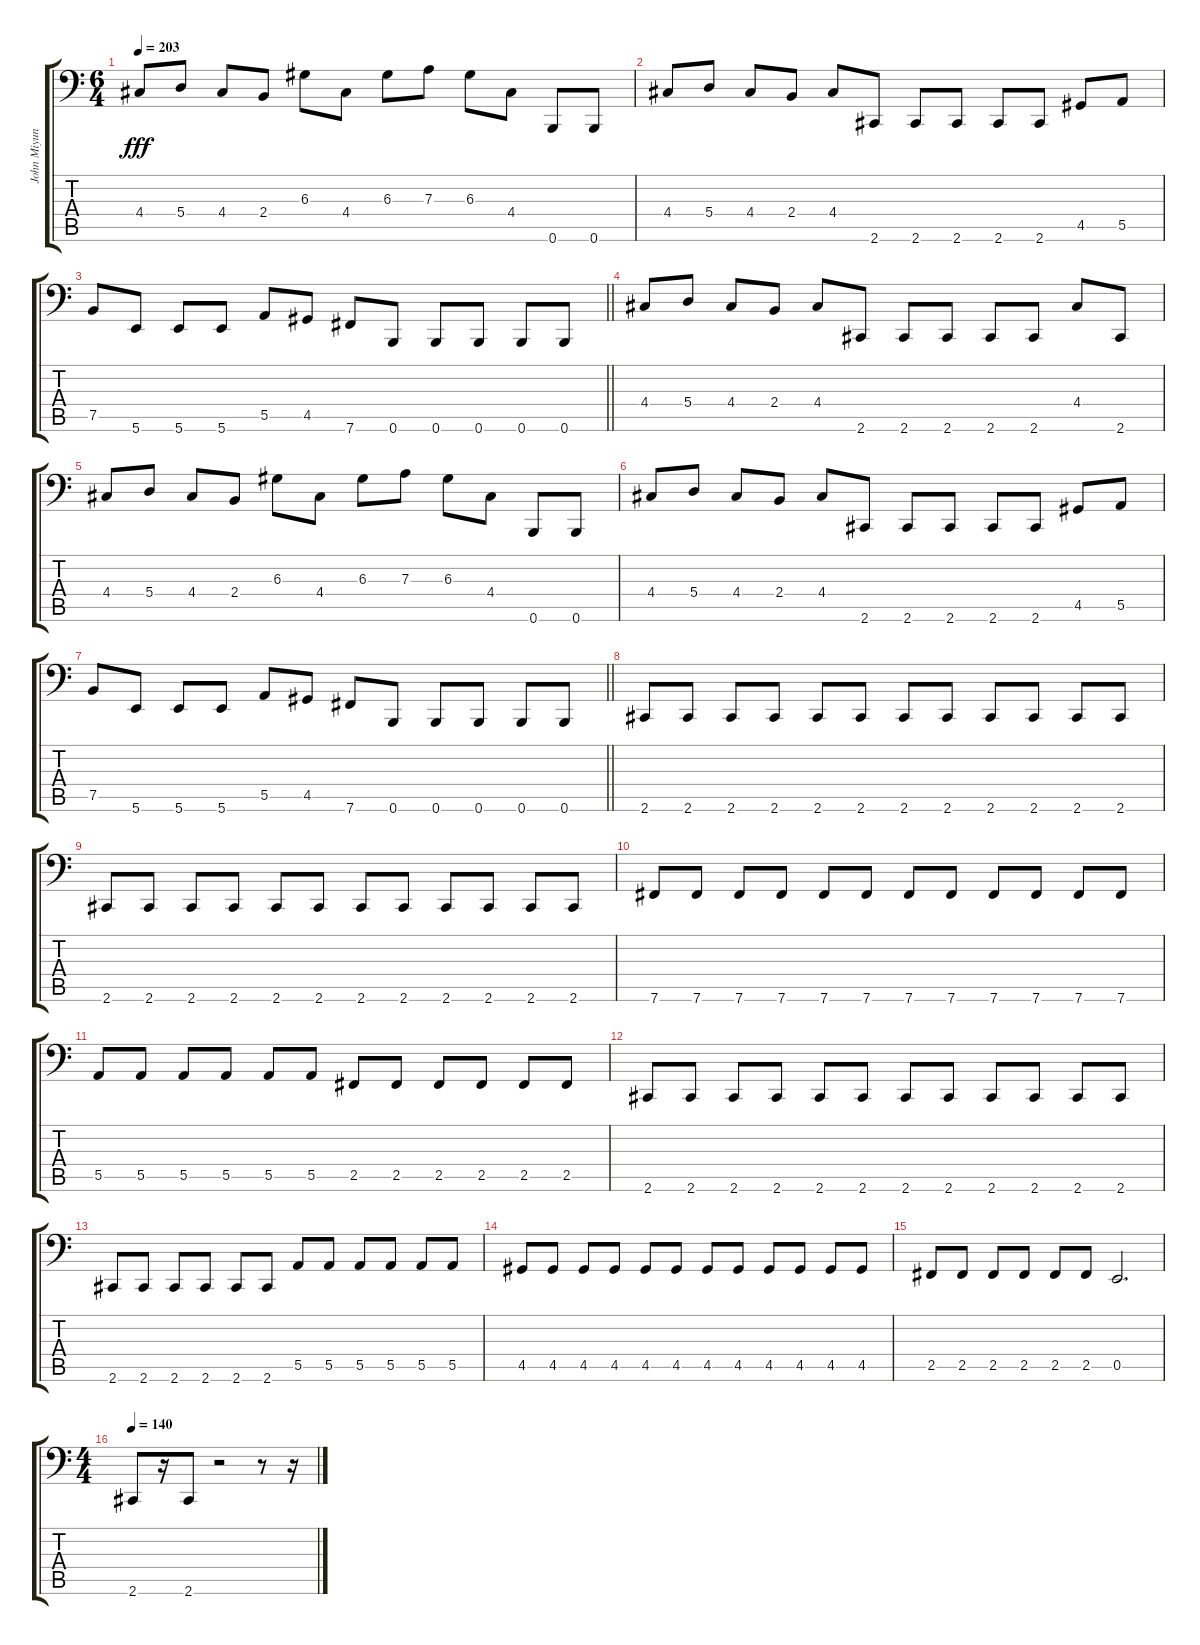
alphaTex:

\track ("John Miyung" "John Miyun") {instrument electricbassfinger}
\staff {score tabs}
\tuning (C3 G2 D2 A1 E1 B0) {hide}
\ts (6 4)
\tempo 203
\clef f4
\ks c
4.4.8{dy fff} 5.4.8 4.4.8 2.4.8 6.3.8 4.4.8 6.3.8 7.3.8 6.3.8 4.4.8 0.6.8 0.6.8 |
4.4.8 5.4.8 4.4.8 2.4.8 4.4.8 2.6.8 2.6.8 2.6.8 2.6.8 2.6.8 4.5.8 5.5.8 |
\barLineRight lightlight
7.5.8 5.6.8 5.6.8 5.6.8 5.5.8 4.5.8 7.6.8 0.6.8 0.6.8 0.6.8 0.6.8 0.6.8 |
4.4.8 5.4.8 4.4.8 2.4.8 4.4.8 2.6.8 2.6.8 2.6.8 2.6.8 2.6.8 4.4.8 2.6.8 |
4.4.8 5.4.8 4.4.8 2.4.8 6.3.8 4.4.8 6.3.8 7.3.8 6.3.8 4.4.8 0.6.8 0.6.8 |
4.4.8 5.4.8 4.4.8 2.4.8 4.4.8 2.6.8 2.6.8 2.6.8 2.6.8 2.6.8 4.5.8 5.5.8 |
\barLineRight lightlight
7.5.8 5.6.8 5.6.8 5.6.8 5.5.8 4.5.8 7.6.8 0.6.8 0.6.8 0.6.8 0.6.8 0.6.8 |
2.6.8 2.6.8 2.6.8 2.6.8 2.6.8 2.6.8 2.6.8 2.6.8 2.6.8 2.6.8 2.6.8 2.6.8 |
2.6.8 2.6.8 2.6.8 2.6.8 2.6.8 2.6.8 2.6.8 2.6.8 2.6.8 2.6.8 2.6.8 2.6.8 |
7.6.8 7.6.8 7.6.8 7.6.8 7.6.8 7.6.8 7.6.8 7.6.8 7.6.8 7.6.8 7.6.8 7.6.8 |
5.5.8 5.5.8 5.5.8 5.5.8 5.5.8 5.5.8 2.5.8 2.5.8 2.5.8 2.5.8 2.5.8 2.5.8 |
2.6.8 2.6.8 2.6.8 2.6.8 2.6.8 2.6.8 2.6.8 2.6.8 2.6.8 2.6.8 2.6.8 2.6.8 |
2.6.8 2.6.8 2.6.8 2.6.8 2.6.8 2.6.8 5.5.8 5.5.8 5.5.8 5.5.8 5.5.8 5.5.8 |
4.5.8 4.5.8 4.5.8 4.5.8 4.5.8 4.5.8 4.5.8 4.5.8 4.5.8 4.5.8 4.5.8 4.5.8 |
2.5.8 2.5.8 2.5.8 2.5.8 2.5.8 2.5.8 0.5.2{d} |
\ts (4 4)
\tempo 140
2.6.8 r.16 2.6.8 r.2 r.8 r.16
